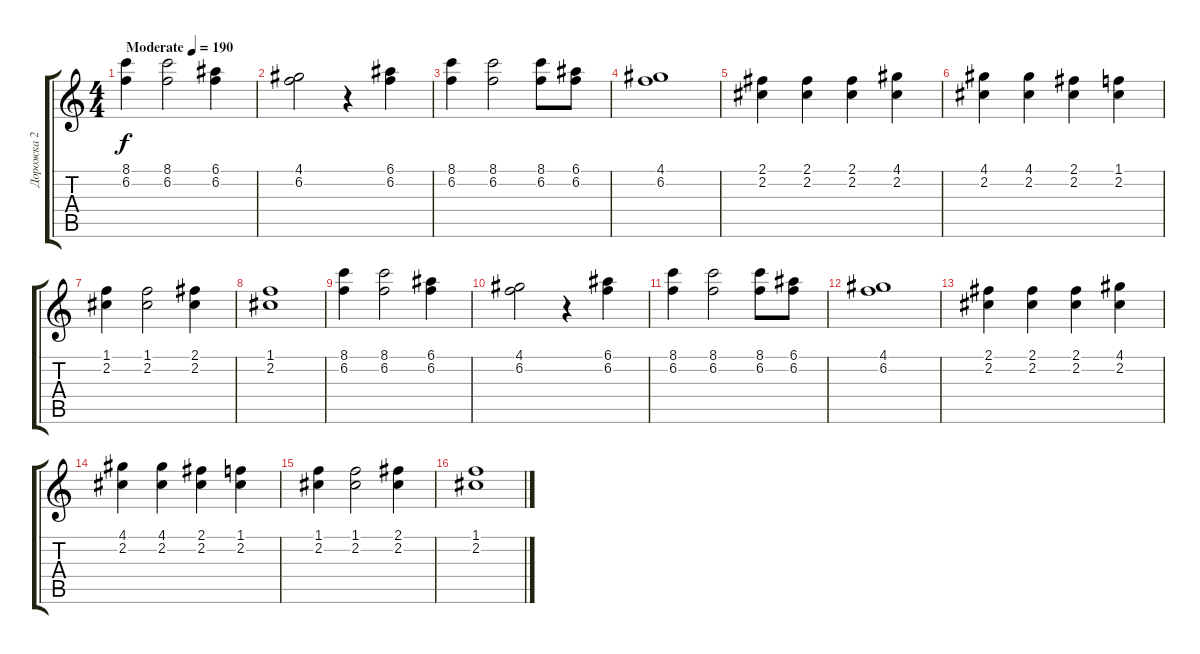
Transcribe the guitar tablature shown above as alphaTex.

\track ("Дорожка 2" "Дорожка 2") {instrument overdrivenguitar}
\staff {score tabs}
\tuning (E4 B3 G3 D3 A2 E2) {hide}
\ts (4 4)
\tempo (190 "Moderate")
\clef g2
\ks c
(8.1 6.2).4{dy f instrument overdrivenguitar} (8.1 6.2).2 (6.1 6.2).4 |
(4.1 6.2).2 r.4 (6.1 6.2).4 |
(8.1 6.2).4 (8.1 6.2).2 (8.1 6.2).8 (6.1 6.2).8 |
(4.1 6.2).1 |
(2.1 2.2).4 (2.1 2.2).4 (2.1 2.2).4 (4.1 2.2).4 |
(4.1 2.2).4 (4.1 2.2).4 (2.1 2.2).4 (1.1 2.2).4 |
(1.1 2.2).4 (1.1 2.2).2 (2.1 2.2).4 |
(1.1 2.2).1 |
(8.1 6.2).4 (8.1 6.2).2 (6.1 6.2).4 |
(4.1 6.2).2 r.4 (6.1 6.2).4 |
(8.1 6.2).4 (8.1 6.2).2 (8.1 6.2).8 (6.1 6.2).8 |
(4.1 6.2).1 |
(2.1 2.2).4 (2.1 2.2).4 (2.1 2.2).4 (4.1 2.2).4 |
(4.1 2.2).4 (4.1 2.2).4 (2.1 2.2).4 (1.1 2.2).4 |
(1.1 2.2).4 (1.1 2.2).2 (2.1 2.2).4 |
(1.1 2.2).1
